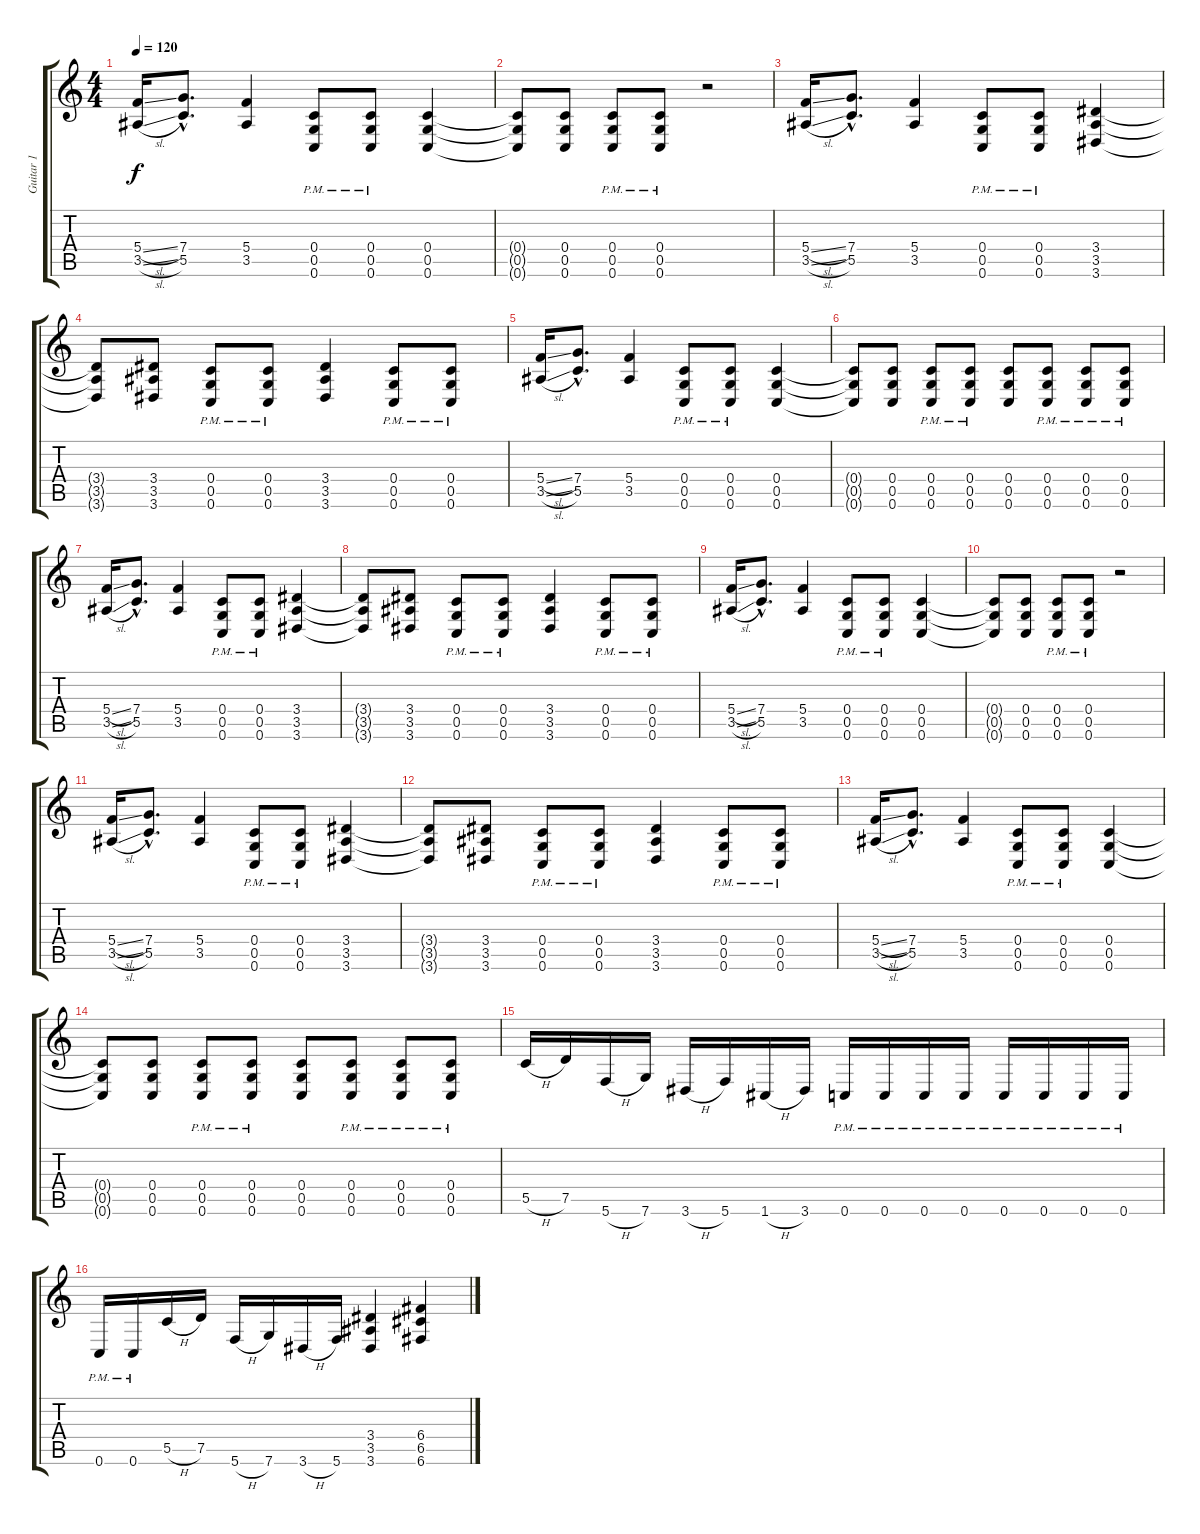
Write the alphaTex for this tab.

\track ("Guitar 1" "Guitar 1") {instrument distortionguitar}
\staff {score tabs}
\tuning (D4 A3 F3 C3 G2 C2) {hide}
\ts (4 4)
\tempo 120
\clef g2
\ks c
(5.4{sl} 3.5{sl}).16{dy f} (7.4{hac} 5.5{hac}).8{d} (5.4 3.5).4 (0.4{pm} 0.5{pm} 0.6{pm}).8 (0.4{pm} 0.5{pm} 0.6{pm}).8 (0.4 0.5 0.6).4 |
(0.4{t} 0.5{t} 0.6{t}).8 (0.4 0.5 0.6).8 (0.4{pm} 0.5{pm} 0.6{pm}).8 (0.4{pm} 0.5{pm} 0.6{pm}).8 r.2 |
(5.4{sl} 3.5{sl}).16 (7.4{hac} 5.5{hac}).8{d} (5.4 3.5).4 (0.4{pm} 0.5{pm} 0.6{pm}).8 (0.4{pm} 0.5{pm} 0.6{pm}).8 (3.4 3.5 3.6).4 |
(3.4{t} 3.5{t} 3.6{t}).8 (3.4 3.5 3.6).8 (0.4{pm} 0.5{pm} 0.6{pm}).8 (0.4{pm} 0.5{pm} 0.6{pm}).8 (3.4 3.5 3.6).4 (0.4{pm} 0.5{pm} 0.6{pm}).8 (0.4{pm} 0.5{pm} 0.6{pm}).8 |
(5.4{sl} 3.5{sl}).16 (7.4{hac} 5.5{hac}).8{d} (5.4 3.5).4 (0.4{pm} 0.5{pm} 0.6{pm}).8 (0.4{pm} 0.5{pm} 0.6{pm}).8 (0.4 0.5 0.6).4 |
(0.4{t} 0.5{t} 0.6{t}).8 (0.4 0.5 0.6).8 (0.4{pm} 0.5{pm} 0.6{pm}).8 (0.4{pm} 0.5{pm} 0.6{pm}).8 (0.4 0.5 0.6).8 (0.4{pm} 0.5{pm} 0.6{pm}).8 (0.4{pm} 0.5{pm} 0.6{pm}).8 (0.4{pm} 0.5{pm} 0.6{pm}).8 |
(5.4{sl} 3.5{sl}).16 (7.4{hac} 5.5{hac}).8{d} (5.4 3.5).4 (0.4{pm} 0.5{pm} 0.6{pm}).8 (0.4{pm} 0.5{pm} 0.6{pm}).8 (3.4 3.5 3.6).4 |
(3.4{t} 3.5{t} 3.6{t}).8 (3.4 3.5 3.6).8 (0.4{pm} 0.5{pm} 0.6{pm}).8 (0.4{pm} 0.5{pm} 0.6{pm}).8 (3.4 3.5 3.6).4 (0.4{pm} 0.5{pm} 0.6{pm}).8 (0.4{pm} 0.5{pm} 0.6{pm}).8 |
(5.4{sl} 3.5{sl}).16 (7.4{hac} 5.5{hac}).8{d} (5.4 3.5).4 (0.4{pm} 0.5{pm} 0.6{pm}).8 (0.4{pm} 0.5{pm} 0.6{pm}).8 (0.4 0.5 0.6).4 |
(0.4{t} 0.5{t} 0.6{t}).8 (0.4 0.5 0.6).8 (0.4{pm} 0.5{pm} 0.6{pm}).8 (0.4{pm} 0.5{pm} 0.6{pm}).8 r.2 |
(5.4{sl} 3.5{sl}).16 (7.4{hac} 5.5{hac}).8{d} (5.4 3.5).4 (0.4{pm} 0.5{pm} 0.6{pm}).8 (0.4{pm} 0.5{pm} 0.6{pm}).8 (3.4 3.5 3.6).4 |
(3.4{t} 3.5{t} 3.6{t}).8 (3.4 3.5 3.6).8 (0.4{pm} 0.5{pm} 0.6{pm}).8 (0.4{pm} 0.5{pm} 0.6{pm}).8 (3.4 3.5 3.6).4 (0.4{pm} 0.5{pm} 0.6{pm}).8 (0.4{pm} 0.5{pm} 0.6{pm}).8 |
(5.4{sl} 3.5{sl}).16 (7.4{hac} 5.5{hac}).8{d} (5.4 3.5).4 (0.4{pm} 0.5{pm} 0.6{pm}).8 (0.4{pm} 0.5{pm} 0.6{pm}).8 (0.4 0.5 0.6).4 |
(0.4{t} 0.5{t} 0.6{t}).8 (0.4 0.5 0.6).8 (0.4{pm} 0.5{pm} 0.6{pm}).8 (0.4{pm} 0.5{pm} 0.6{pm}).8 (0.4 0.5 0.6).8 (0.4{pm} 0.5{pm} 0.6{pm}).8 (0.4{pm} 0.5{pm} 0.6{pm}).8 (0.4{pm} 0.5{pm} 0.6{pm}).8 |
5.5{h}.16 7.5.16 5.6{h}.16 7.6.16 3.6{h}.16 5.6.16 1.6{h}.16 3.6.16 0.6{pm}.16 0.6{pm}.16 0.6{pm}.16 0.6{pm}.16 0.6{pm}.16 0.6{pm}.16 0.6{pm}.16 0.6{pm}.16 |
0.6{pm}.16 0.6{pm}.16 5.5{h}.16 7.5.16 5.6{h}.16 7.6.16 3.6{h}.16 5.6.16 (3.4 3.5 3.6).4 (6.4 6.5 6.6).4
